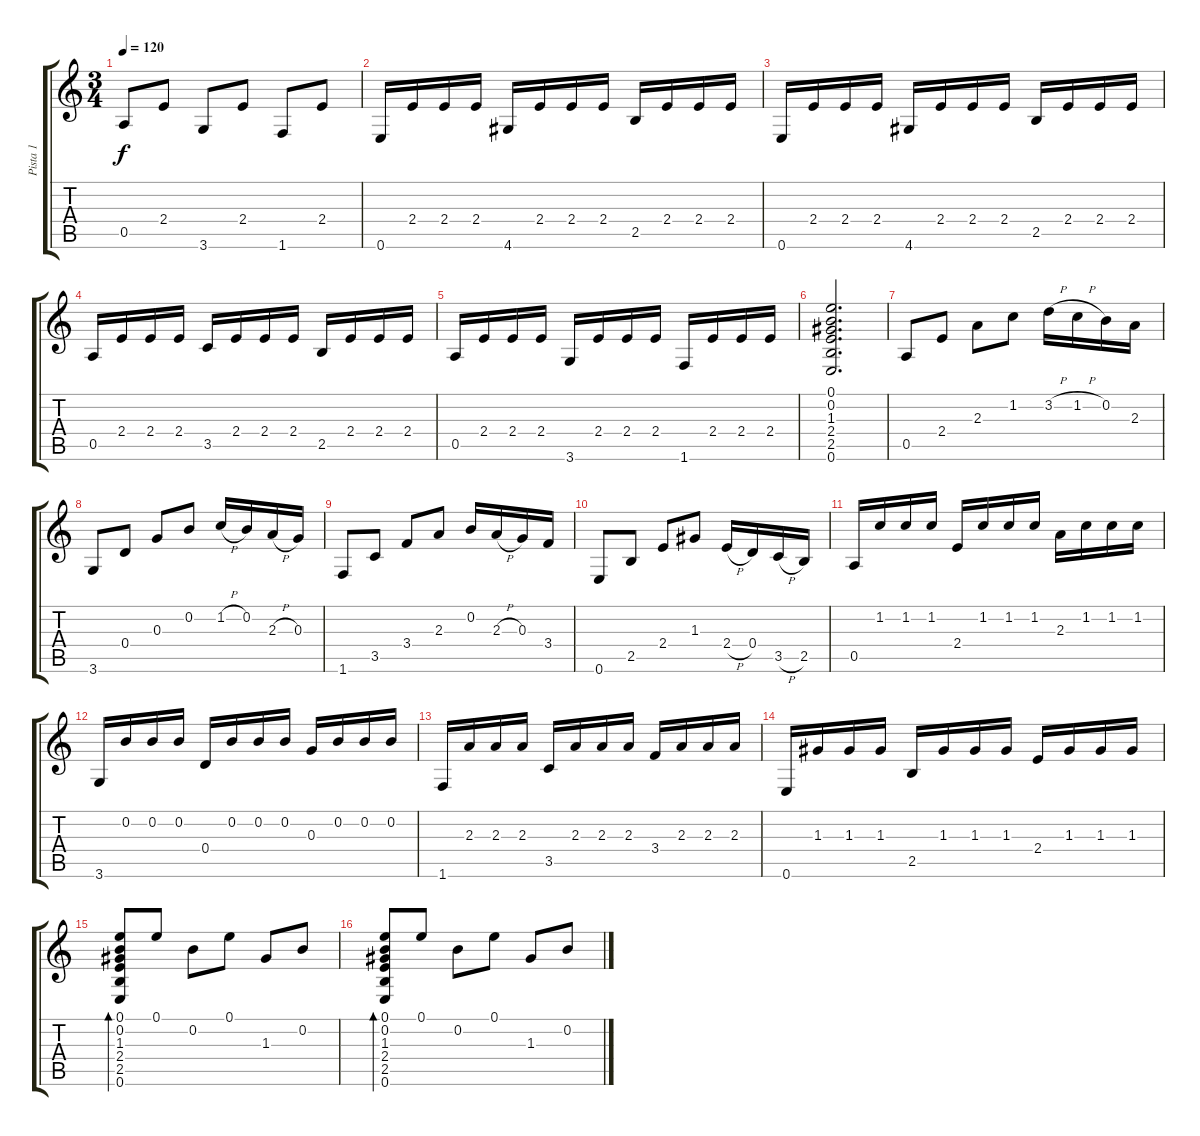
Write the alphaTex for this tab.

\track ("Pista 1" "Pista 1") {instrument acousticguitarnylon}
\staff {score tabs}
\tuning (E4 B3 G3 D3 A2 E2) {hide}
\ts (3 4)
\tempo 120
\clef g2
\ks c
0.5.8{dy f} 2.4.8 3.6.8 2.4.8 1.6.8 2.4.8 |
0.6.16 2.4.16 2.4.16 2.4.16 4.6.16 2.4.16 2.4.16 2.4.16 2.5.16 2.4.16 2.4.16 2.4.16 |
0.6.16 2.4.16 2.4.16 2.4.16 4.6.16 2.4.16 2.4.16 2.4.16 2.5.16 2.4.16 2.4.16 2.4.16 |
0.5.16 2.4.16 2.4.16 2.4.16 3.5.16 2.4.16 2.4.16 2.4.16 2.5.16 2.4.16 2.4.16 2.4.16 |
0.5.16 2.4.16 2.4.16 2.4.16 3.6.16 2.4.16 2.4.16 2.4.16 1.6.16 2.4.16 2.4.16 2.4.16 |
(0.1 0.2 1.3 2.4 2.5 0.6).2{d} |
0.5.8 2.4.8 2.3.8 1.2.8 3.2{h}.16 1.2{h}.16 0.2.16 2.3.16 |
3.6.8 0.4.8 0.3.8 0.2.8 1.2{h}.16 0.2.16 2.3{h}.16 0.3.16 |
1.6.8 3.5.8 3.4.8 2.3.8 0.2.16 2.3{h}.16 0.3.16 3.4.16 |
0.6.8 2.5.8 2.4.8 1.3.8 2.4{h}.16 0.4.16 3.5{h}.16 2.5.16 |
0.5.16 1.2.16 1.2.16 1.2.16 2.4.16 1.2.16 1.2.16 1.2.16 2.3.16 1.2.16 1.2.16 1.2.16 |
3.6.16 0.2.16 0.2.16 0.2.16 0.4.16 0.2.16 0.2.16 0.2.16 0.3.16 0.2.16 0.2.16 0.2.16 |
1.6.16 2.3.16 2.3.16 2.3.16 3.5.16 2.3.16 2.3.16 2.3.16 3.4.16 2.3.16 2.3.16 2.3.16 |
0.6.16 1.3.16 1.3.16 1.3.16 2.5.16 1.3.16 1.3.16 1.3.16 2.4.16 1.3.16 1.3.16 1.3.16 |
(0.1 0.2 1.3 2.4 2.5 0.6).8{bd 120} 0.1.8 0.2.8 0.1.8 1.3.8 0.2.8 |
(0.1 0.2 1.3 2.4 2.5 0.6).8{bd 120} 0.1.8 0.2.8 0.1.8 1.3.8 0.2.8
